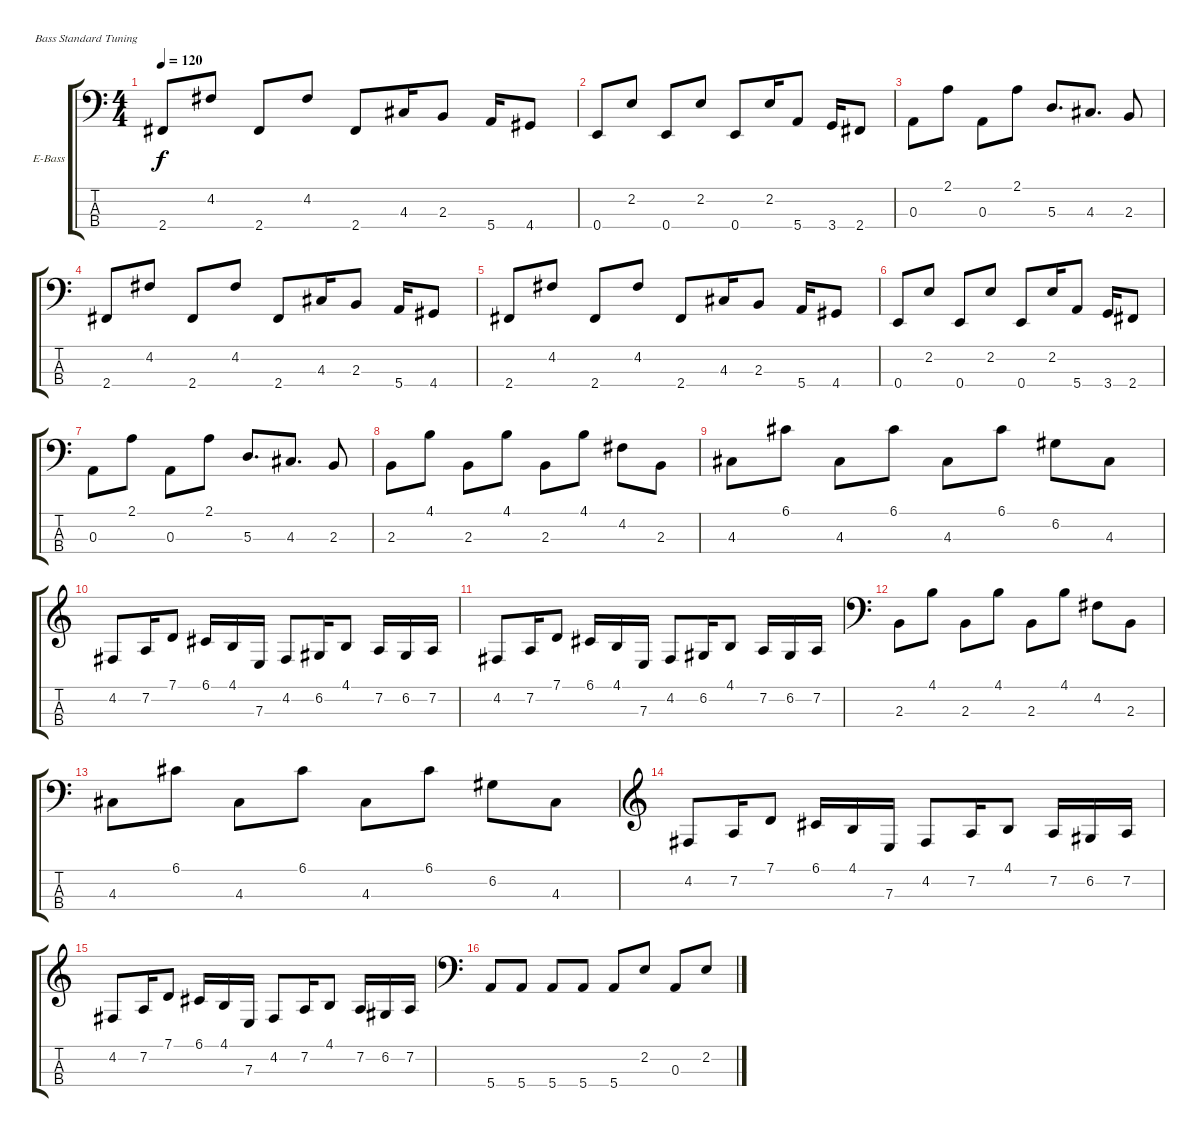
\defaultSystemsLayout 4
\bracketExtendMode groupsimilarinstruments
\firstSystemTrackNameOrientation horizontal
\otherSystemsTrackNameOrientation horizontal
\track ("Electric Bass" "E-Bass") {instrument electricbassfinger}
\staff {score tabs}
\tuning (G2 D2 A1 E1)
\ts (4 4)
\tempo 120
\clef f4
\scale
0.333333
\ks c
2.4.8{dy f} 4.2.8 2.4.8 4.2.8 2.4.8 4.3.16 2.3.8 5.4.16 4.4.8 |
\scale
0.333333 0.4.8 2.2.8 0.4.8 2.2.8 0.4.8 2.2.16 5.4.8 3.4.16 2.4.8 |
\scale
0.333333 0.3.8 2.1.8 0.3.8 2.1.8 5.3.8{d} 4.3.8{d} 2.3.8 |
\scale
0.333333 2.4.8 4.2.8 2.4.8 4.2.8 2.4.8 4.3.16 2.3.8 5.4.16 4.4.8 |
\scale
0.333333 2.4.8 4.2.8 2.4.8 4.2.8 2.4.8 4.3.16 2.3.8 5.4.16 4.4.8 |
\scale
0.333333 0.4.8 2.2.8 0.4.8 2.2.8 0.4.8 2.2.16 5.4.8 3.4.16 2.4.8 |
\scale
0.333333 0.3.8 2.1.8 0.3.8 2.1.8 5.3.8{d} 4.3.8{d} 2.3.8 |
\scale
0.333333 2.3.8 4.1.8 2.3.8 4.1.8 2.3.8 4.1.8 4.2.8 2.3.8 |
\scale
0.333333 4.3.8 6.1.8 4.3.8 6.1.8 4.3.8 6.1.8 6.2.8 4.3.8 |
\clef g2
\scale
0.333333 4.2.8 7.2.16 7.1.8 6.1.16 4.1.16 7.3.16 4.2.8 6.2.16 4.1.8 7.2.16 6.2.16 7.2.16 |
\scale
0.333333 4.2.8 7.2.16 7.1.8 6.1.16 4.1.16 7.3.16 4.2.8 6.2.16 4.1.8 7.2.16 6.2.16 7.2.16 |
\clef f4
\scale
0.333333 2.3.8 4.1.8 2.3.8 4.1.8 2.3.8 4.1.8 4.2.8 2.3.8 |
\scale
0.333333 4.3.8 6.1.8 4.3.8 6.1.8 4.3.8 6.1.8 6.2.8 4.3.8 |
\clef g2
\scale
0.333333 4.2.8 7.2.16 7.1.8 6.1.16 4.1.16 7.3.16 4.2.8 7.2.16 4.1.8 7.2.16 6.2.16 7.2.16 |
\scale
0.333333 4.2.8 7.2.16 7.1.8 6.1.16 4.1.16 7.3.16 4.2.8 7.2.16 4.1.8 7.2.16 6.2.16 7.2.16 |
\clef f4
\scale
0.333333 5.4.8 5.4.8 5.4.8 5.4.8 5.4.8 2.2.8 0.3.8 2.2.8
